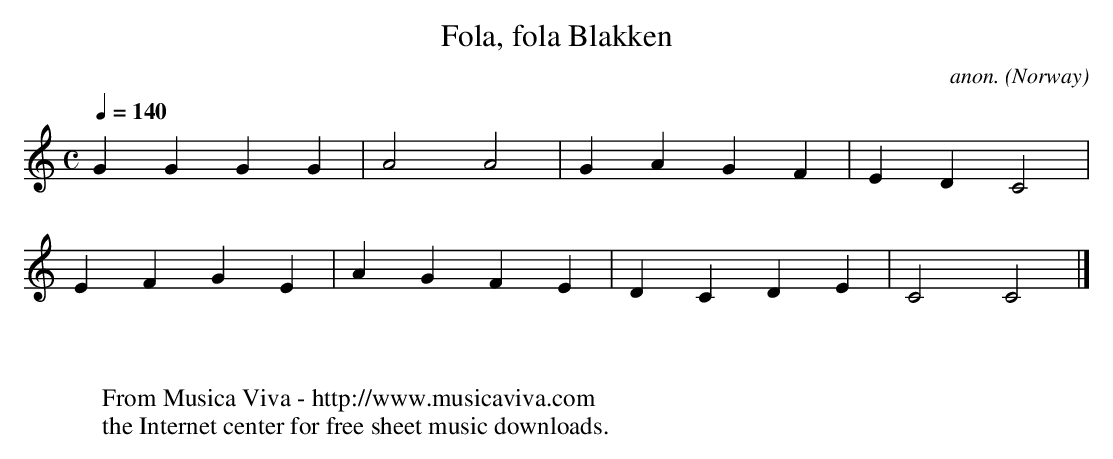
X:1
T:Fola, fola Blakken
C:anon.
O:Norway
M:C
L:1/4
Q:1/4=140
K:C
GGGG|A2A2|GAGF|EDC2|
EFGE|AGFE|DCDE|C2C2|]
W:
W:
W:  From Musica Viva - http://www.musicaviva.com
W:  the Internet center for free sheet music downloads.
